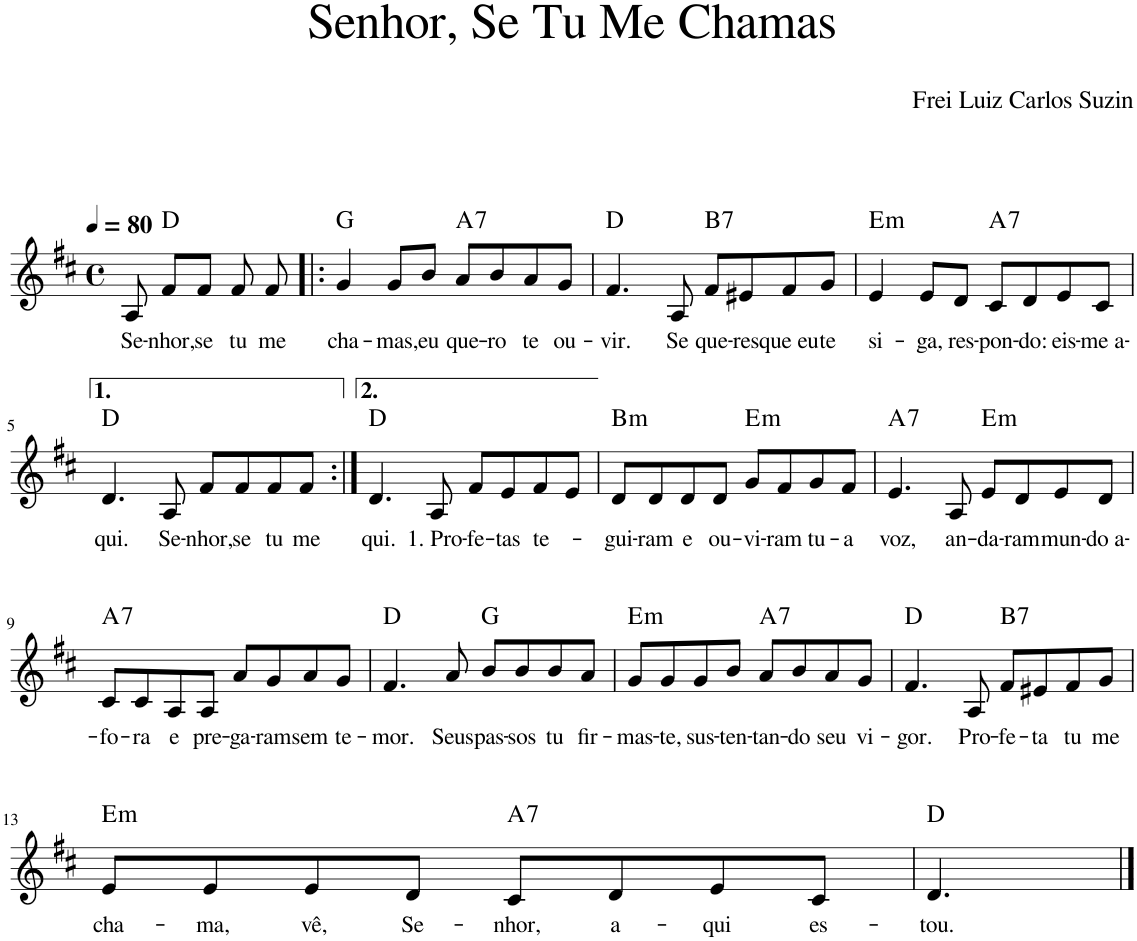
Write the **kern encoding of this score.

**kern	**text	**harte
*part1	*part1	*part1
*staff1	*staff1	*
*I"Voz	*	*
*I'Vo.	*	*
*clefG2	*	*
*k[f#c#]	*	*
*M4/4	*	*
*met(c)	*	*
*MM80	*	*
=1	=1	=1
!	!LO:LY:b	!
8A/	Se-	.
!	!LO:LY:b	!
8f#/L	-nhor,	D:maj
!	!LO:LY:b	!
8f#/J	se	.
!	!LO:LY:b	!
8f#/	tu	.
!	!LO:LY:b	!
8f#/	me	.
=2!|:	=2!|:	=2!|:
!	!LO:LY:b	!
4g/	cha-	G:maj
!	!LO:LY:b	!
8g/L	-mas,	.
!	!LO:LY:b	!
8b/J	eu	.
!	!LO:LY:b	!LO:H:kt=7
8a/L	que-	A:7
!	!LO:LY:b	!
8b/	-ro	.
!	!LO:LY:b	!
8a/	te	.
!	!LO:LY:b	!
8g/J	ou-	.
=3	=3	=3
!	!LO:LY:b	!
4.f#/	-vir.	D:maj
!	!LO:LY:b	!
8A/	Se	.
!	!LO:LY:b	!LO:H:kt=7
8f#/L	que-	B:7
!	!LO:LY:b	!
8e#X/	-res	.
!	!LO:LY:b	!
8f#/	que eu	.
!	!LO:LY:b	!
8g/J	te	.
=4	=4	=4
!	!LO:LY:b	!LO:H:kt=m
4e/	si-	E:min
!	!LO:LY:b	!
8e/L	-ga,	.
!	!LO:LY:b	!
8d/J	res-	.
!	!LO:LY:b	!LO:H:kt=7
8c#/L	-pon-	A:7
!	!LO:LY:b	!
8d/	-do:	.
!	!LO:LY:b	!
8e/	eis-	.
!	!LO:LY:b	!
8c#/J	-me a-	.
!!LO:LB:g=z
=5	=5	=5
!	!LO:LY:b	!
4.d/	-qui.	D:maj
!	!LO:LY:b	!
8A/	Se-	.
!	!LO:LY:b	!
8f#/L	-nhor,	.
!	!LO:LY:b	!
8f#/	se	.
!	!LO:LY:b	!
8f#/	tu	.
!	!LO:LY:b	!
8f#/J	me	.
=6:|!	=6:|!	=6:|!
!	!LO:LY:b	!
4.d/	qui.	D:maj
!	!LO:LY:b	!
8A/	1. Pro-	.
!	!LO:LY:b	!
8f#/L	-fe-	.
!	!LO:LY:b	!
8e/	-tas	.
!	!LO:LY:b	!
8f#/	te-	.
8e/J	.	.
=7	=7	=7
!	!LO:LY:b	!LO:H:kt=m
8d/L	-gui-	B:min
!	!LO:LY:b	!
8d/	-ram	.
!	!LO:LY:b	!
8d/	e	.
!	!LO:LY:b	!
8d/J	ou-	.
!	!LO:LY:b	!LO:H:kt=m
8g/L	-vi-	E:min
!	!LO:LY:b	!
8f#/	-ram	.
!	!LO:LY:b	!
8g/	tu-	.
!	!LO:LY:b	!
8f#/J	-a	.
=8	=8	=8
!	!LO:LY:b	!LO:H:kt=7
4.e/	voz,	A:7
!	!LO:LY:b	!
8A/	an-	.
!	!LO:LY:b	!LO:H:kt=m
8e/L	-da-	E:min
!	!LO:LY:b	!
8d/	-ram	.
!	!LO:LY:b	!
8e/	mun-	.
!	!LO:LY:b	!
8d/J	-do a-	.
!!LO:LB:g=z
=9	=9	=9
!	!LO:LY:b	!LO:H:kt=7
8c#/L	-fo-	A:7
!	!LO:LY:b	!
8c#/	-ra	.
!	!LO:LY:b	!
8A/	e	.
!	!LO:LY:b	!
8A/J	pre-	.
!	!LO:LY:b	!
8a/L	-ga-	.
!	!LO:LY:b	!
8g/	-ram	.
!	!LO:LY:b	!
8a/	sem	.
!	!LO:LY:b	!
8g/J	te-	.
=10	=10	=10
!	!LO:LY:b	!
4.f#/	-mor.	D:maj
!	!LO:LY:b	!
8a/	Seus	.
!	!LO:LY:b	!
8b/L	pas-	G:maj
!	!LO:LY:b	!
8b/	-sos	.
!	!LO:LY:b	!
8b/	tu	.
!	!LO:LY:b	!
8a/J	fir-	.
=11	=11	=11
!	!LO:LY:b	!LO:H:kt=m
8g/L	-mas-	E:min
!	!LO:LY:b	!
8g/	-te,	.
!	!LO:LY:b	!
8g/	sus-	.
!	!LO:LY:b	!
8b/J	-ten-	.
!	!LO:LY:b	!LO:H:kt=7
8a/L	-tan-	A:7
!	!LO:LY:b	!
8b/	-do	.
!	!LO:LY:b	!
8a/	seu	.
!	!LO:LY:b	!
8g/J	vi-	.
=12	=12	=12
!	!LO:LY:b	!
4.f#/	-gor.	D:maj
!	!LO:LY:b	!
8A/	Pro-	.
!	!LO:LY:b	!LO:H:kt=7
8f#/L	-fe-	B:7
!	!LO:LY:b	!
8e#X/	-ta	.
!	!LO:LY:b	!
8f#/	tu	.
!	!LO:LY:b	!
8g/J	me	.
!!LO:LB:g=z
=13	=13	=13
!	!LO:LY:b	!LO:H:kt=m
8e/L	cha-	E:min
!	!LO:LY:b	!
8e/	-ma,	.
!	!LO:LY:b	!
8e/	vê,	.
!	!LO:LY:b	!
8d/J	Se-	.
!	!LO:LY:b	!LO:H:kt=7
8c#/L	-nhor,	A:7
!	!LO:LY:b	!
8d/	a-	.
!	!LO:LY:b	!
8e/	-qui	.
!	!LO:LY:b	!
8c#/J	es-	.
=14	=14	=14
!	!LO:LY:b	!
4.d/	-tou.	D:maj
==	==	==
*-	*-	*-
